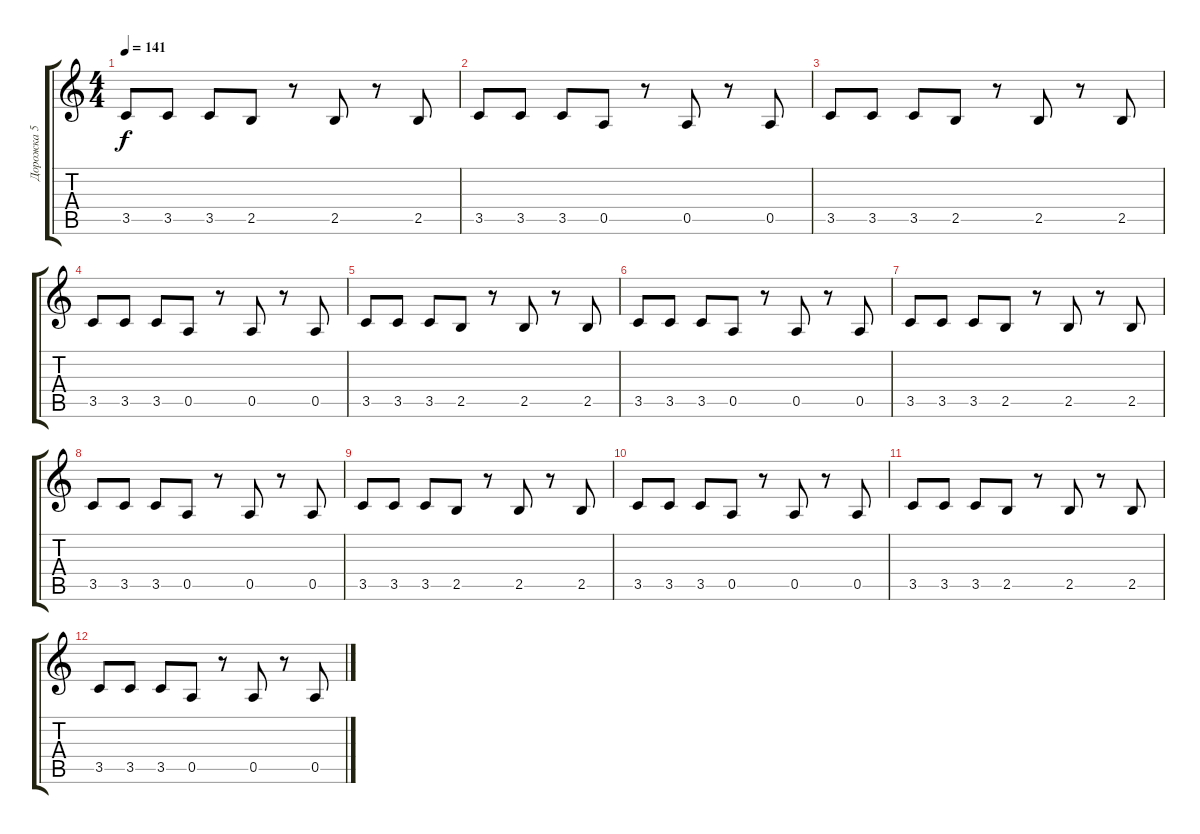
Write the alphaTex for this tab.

\track ("Дорожка 5" "Дорожка 5") {instrument distortionguitar}
\staff {score tabs}
\tuning (E4 B3 G3 D3 A2 E2) {hide}
\ts (4 4)
\tempo 141
\clef g2
\ks c
3.5.8{dy f} 3.5.8 3.5.8 2.5.8 r.8 2.5.8 r.8 2.5.8 |
3.5.8 3.5.8 3.5.8 0.5.8 r.8 0.5.8 r.8 0.5.8 |
3.5.8 3.5.8 3.5.8 2.5.8 r.8 2.5.8 r.8 2.5.8 |
3.5.8 3.5.8 3.5.8 0.5.8 r.8 0.5.8 r.8 0.5.8 |
3.5.8 3.5.8 3.5.8 2.5.8 r.8 2.5.8 r.8 2.5.8 |
3.5.8 3.5.8 3.5.8 0.5.8 r.8 0.5.8 r.8 0.5.8 |
3.5.8 3.5.8 3.5.8 2.5.8 r.8 2.5.8 r.8 2.5.8 |
3.5.8 3.5.8 3.5.8 0.5.8 r.8 0.5.8 r.8 0.5.8 |
3.5.8 3.5.8 3.5.8 2.5.8 r.8 2.5.8 r.8 2.5.8 |
3.5.8 3.5.8 3.5.8 0.5.8 r.8 0.5.8 r.8 0.5.8 |
3.5.8 3.5.8 3.5.8 2.5.8 r.8 2.5.8 r.8 2.5.8 |
3.5.8 3.5.8 3.5.8 0.5.8 r.8 0.5.8 r.8 0.5.8
